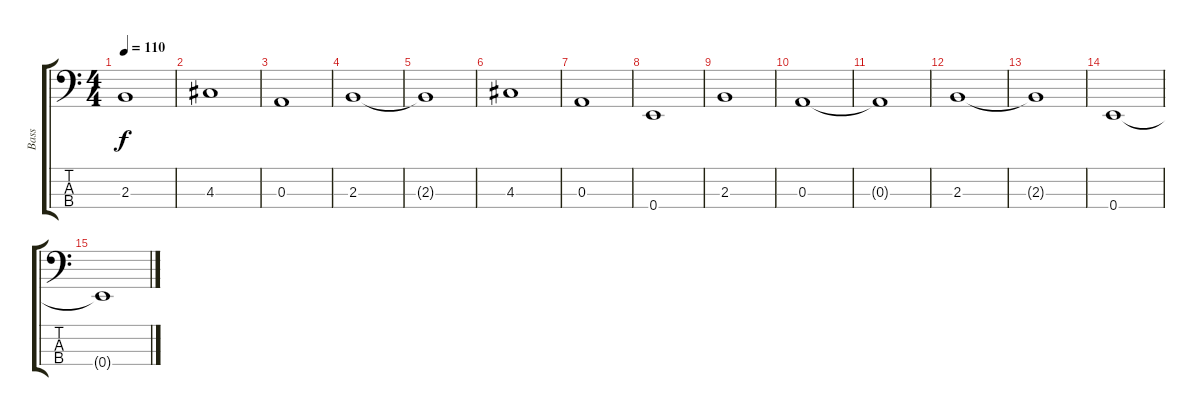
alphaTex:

\track ("Bass" "Bass") {instrument electricbassfinger}
\staff {score tabs}
\tuning (G2 D2 A1 E1) {hide}
\ts (4 4)
\tempo 110
\clef f4
\ks c
2.3.1{dy f} |
4.3.1 |
0.3.1 |
2.3.1 |
2.3{t}.1 |
4.3.1 |
0.3.1 |
0.4.1 |
2.3.1 |
0.3.1 |
0.3{t}.1 |
2.3.1 |
2.3{t}.1 |
0.4.1{volume 0} |
0.4{t}.1
